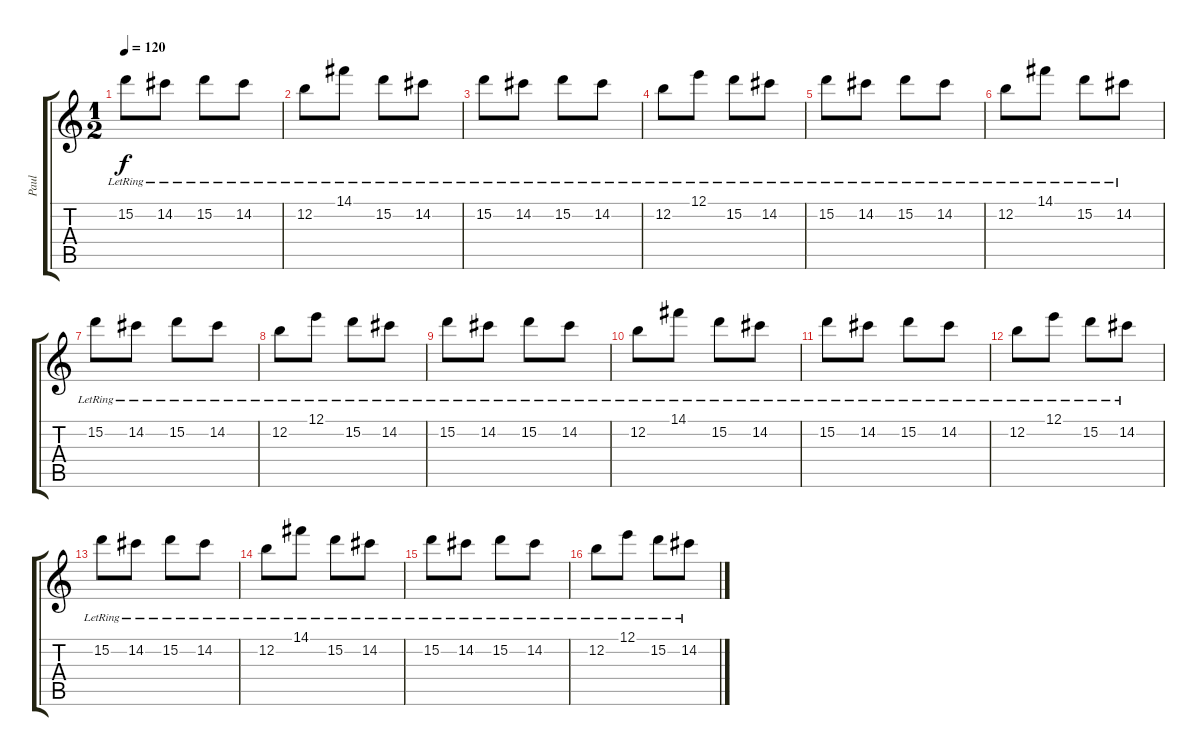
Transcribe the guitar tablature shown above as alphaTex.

\track ("Paul" "Paul") {instrument overdrivenguitar}
\staff {score tabs}
\tuning (E4 B3 G3 D3 A2 E2) {hide}
\ts (1 2)
\tempo 120
\clef g2
\ks c
15.2{lr}.8{dy f} 14.2{lr}.8 15.2{lr}.8 14.2{lr}.8 |
12.2{lr}.8 14.1{lr}.8 15.2{lr}.8 14.2{lr}.8 |
15.2{lr}.8 14.2{lr}.8 15.2{lr}.8 14.2{lr}.8 |
12.2{lr}.8 12.1{lr}.8 15.2{lr}.8 14.2{lr}.8 |
15.2{lr}.8 14.2{lr}.8 15.2{lr}.8 14.2{lr}.8 |
12.2{lr}.8 14.1{lr}.8 15.2{lr}.8 14.2{lr}.8 |
15.2{lr}.8 14.2{lr}.8 15.2{lr}.8 14.2{lr}.8 |
12.2{lr}.8 12.1{lr}.8 15.2{lr}.8 14.2{lr}.8 |
15.2{lr}.8 14.2{lr}.8 15.2{lr}.8 14.2{lr}.8 |
12.2{lr}.8 14.1{lr}.8 15.2{lr}.8 14.2{lr}.8 |
15.2{lr}.8 14.2{lr}.8 15.2{lr}.8 14.2{lr}.8 |
12.2{lr}.8 12.1{lr}.8 15.2{lr}.8 14.2{lr}.8 |
15.2{lr}.8 14.2{lr}.8 15.2{lr}.8 14.2{lr}.8 |
12.2{lr}.8 14.1{lr}.8 15.2{lr}.8 14.2{lr}.8 |
15.2{lr}.8 14.2{lr}.8 15.2{lr}.8 14.2{lr}.8 |
12.2{lr}.8 12.1{lr}.8 15.2{lr}.8 14.2{lr}.8
